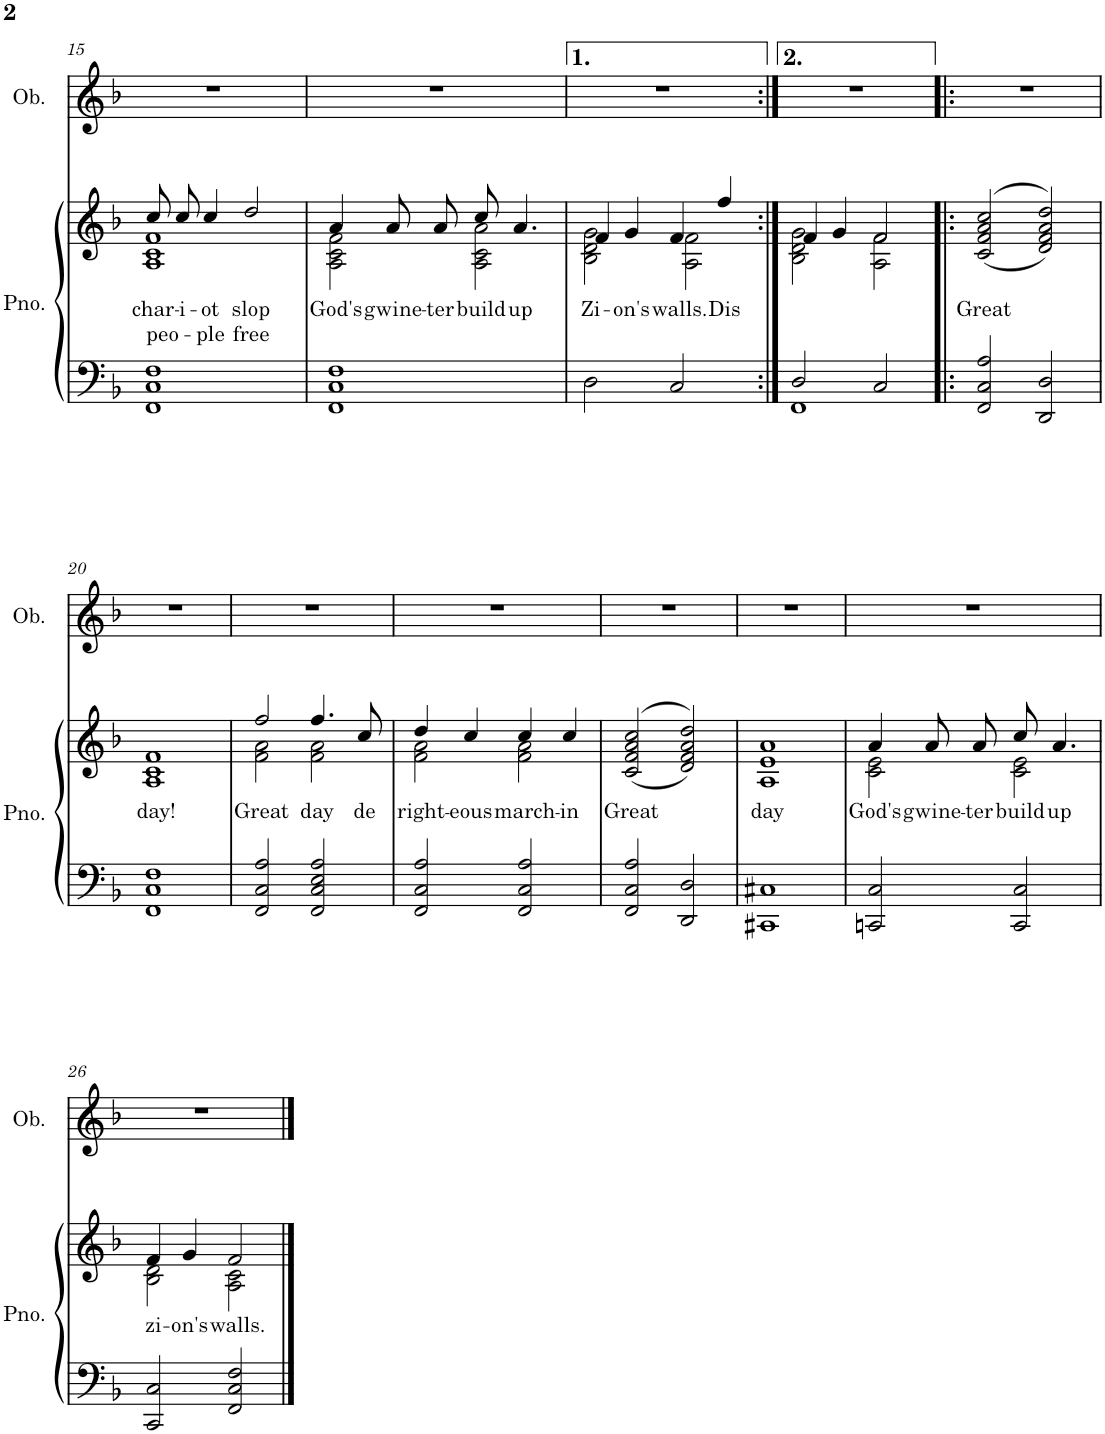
**kern	**kern	**text	**text	**kern
*part2	*part2	*part2	*part2	*part1
*staff3	*staff2	*staff2	*staff2	*staff1
*I"Piano	*	*	*	*I"Oboe
*I'Pno.	*	*	*	*I'Ob.
!!LO:PB:g=z
*clefF4	*clefG2	*	*	*clefG2
*k[b-]	*k[b-]	*	*	*k[b-]
*M2/2	*M2/2	*	*	*M2/2
*met(c|)	*met(c|)	*	*	*met(c|)
=15	=15	=15	=15	=15
!	!	!LO:LY:b	!LO:LY:b	!
*	*^	*	*	*
1FF 1C 1F	8cc/L	1A 1c 1f	char-	peo-	1r
!	!	!	!LO:LY:b	!	!
.	8cc/J	.	-i-	.	.
!	!	!	!LO:LY:b	!LO:LY:b	!
.	4cc/	.	-ot	-ple	.
!	!	!	!LO:LY:b	!LO:LY:b	!
.	2dd/	.	slop	free	.
=16	=16	=16	=16	=16	=16
!	!	!	!LO:LY:b	!	!
1FF 1C 1F	4a/	2A\ 2c\ 2f\	God's	.	1r
!	!	!	!LO:LY:b	!	!
.	8a/L	.	gwine-	.	.
!	!	!	!LO:LY:b	!	!
.	8a/J	.	-ter	.	.
!	!	!	!LO:LY:b	!	!
.	8cc/	2A\ 2c\ 2a\	build	.	.
!	!	!	!LO:LY:b	!	!
.	4.a/	.	up	.	.
=17	=17	=17	=17	=17	=17
!	!	!	!LO:LY:b	!	!
2D\	4f/	2B-\ 2d\ 2g\	Zi-	.	1r
!	!	!	!LO:LY:b	!	!
.	4g/	.	-on's	.	.
!	!	!	!LO:LY:b	!	!
2C/	4f/	2A\ 2f\	walls.	.	.
!	!	!	!LO:LY:b	!	!
.	4ff/	.	Dis	.	.
=18:|!	=18:|!	=18:|!	=18:|!	=18:|!	=18:|!
*^	*	*	*	*	*
2D/	1FF	4f/	2B-\ 2d\ 2g\	.	.	1r
.	.	4g/	.	.	.	.
2C/	.	2f/	2A\ 2f\	.	.	.
*v	*v	*	*	*	*	*
=19!|:	=19!|:	=19!|:	=19!|:	=19!|:	=19!|:
!	!	!	!LO:LY:b	!	!
*	*v	*v	*	*	*
2FF/ 2C/ 2A/	(>(2c/ 2f/ 2a/ 2cc/	Great	.	1r
2DD/ 2D/	2d/ 2f/ 2a/ 2dd/))	.	.	.
!!LO:LB:g=z
=20	=20	=20	=20	=20
!	!	!LO:LY:b	!	!
1FF 1C 1F	1A 1c 1f	day!	.	1r
=21	=21	=21	=21	=21
!	!	!LO:LY:b	!	!
*	*^	*	*	*
2FF/ 2C/ 2A/	2ff/	2f\ 2a\	Great	.	1r
!	!	!	!LO:LY:b	!	!
2FF/ 2C/ 2E/ 2A/	4.ff/	2f\ 2a\	day	.	.
!	!	!	!LO:LY:b	!	!
.	8cc/	.	de	.	.
=22	=22	=22	=22	=22	=22
!	!	!	!LO:LY:b	!	!
2FF/ 2C/ 2A/	4dd/	2f\ 2a\	right-	.	1r
!	!	!	!LO:LY:b	!	!
.	4cc/	.	-eous	.	.
!	!	!	!LO:LY:b	!	!
2FF/ 2C/ 2A/	4cc/	2f\ 2a\	march-	.	.
!	!	!	!LO:LY:b	!	!
.	4cc/	.	-in	.	.
*	*v	*v	*	*	*
=23	=23	=23	=23	=23
!	!	!LO:LY:b	!	!
2FF/ 2C/ 2A/	(>(2c/ 2f/ 2a/ 2cc/	Great	.	1r
2DD/ 2D/	2d/ 2f/ 2a/ 2dd/))	.	.	.
=24	=24	=24	=24	=24
!	!	!LO:LY:b	!	!
1CC#X 1C#X	1A 1e 1a	day	.	1r
=25	=25	=25	=25	=25
!	!	!LO:LY:b	!	!
*	*^	*	*	*
2CCn/ 2C/	4a/	2c\ 2e\	God's	.	1r
!	!	!	!LO:LY:b	!	!
.	8a/L	.	gwine-	.	.
!	!	!	!LO:LY:b	!	!
.	8a/J	.	-ter	.	.
!	!	!	!LO:LY:b	!	!
2CC/ 2C/	8cc/	2c\ 2e\	build	.	.
!	!	!	!LO:LY:b	!	!
.	4.a/	.	up	.	.
!!LO:LB:g=z
=26	=26	=26	=26	=26	=26
!	!	!	!LO:LY:b	!	!
2CC/ 2C/	4f/	2B-\ 2d\	zi-	.	1r
!	!	!	!LO:LY:b	!	!
.	4g/	.	-on's	.	.
!	!	!	!LO:LY:b	!	!
2FF/ 2C/ 2F/	2f/	2A\ 2c\	walls.	.	.
*	*v	*v	*	*	*
==	==	==	==	==
*-	*-	*-	*-	*-
